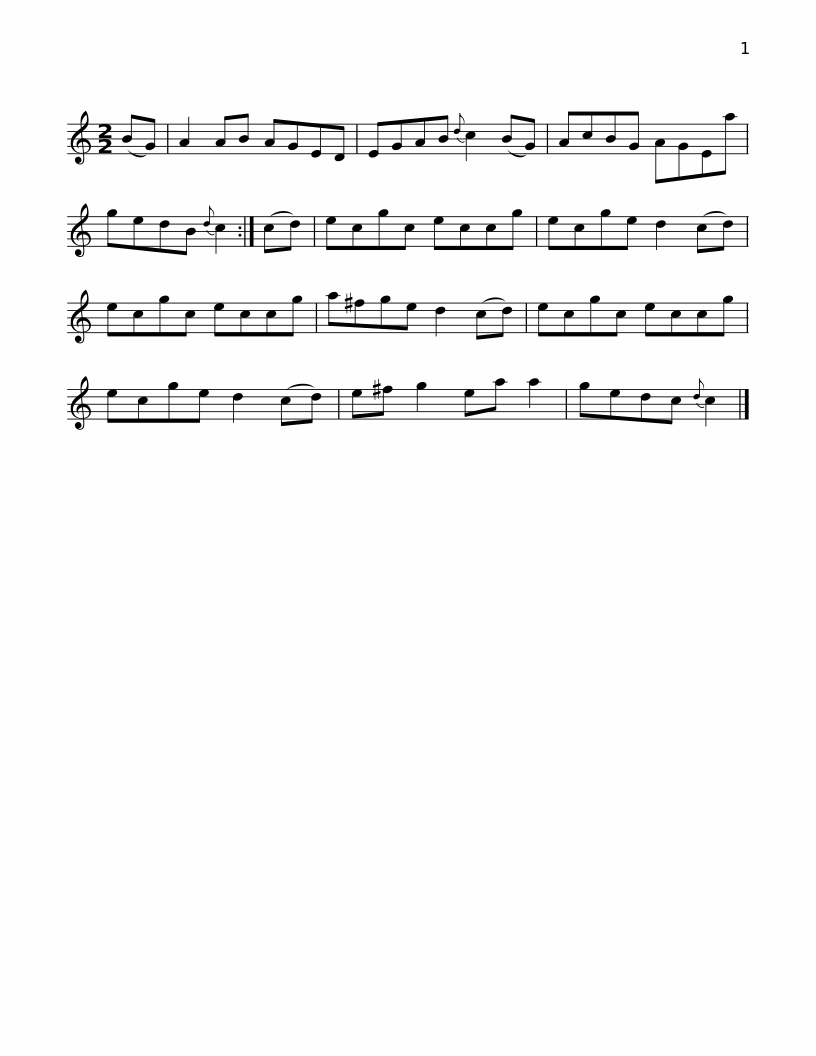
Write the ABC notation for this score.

X:1
L:1/8
M:2/2
I:linebreak $
K:C
V:1 treble
V:1
 (BG) | A2 AB AGED | EGAB{d} c2 (BG) | AcBG AGEa | gedB{d} c2 :| %5
 (cd) | ecgc eccg |$ ecge d2 (cd) | ecgc eccg | a^fge d2 (cd) | %10
 ecgc eccg | ecge d2 (cd) | e^f g2 ea a2 |$ gedc{d} c2 |] %14
